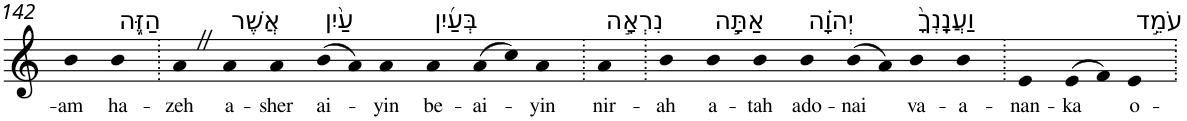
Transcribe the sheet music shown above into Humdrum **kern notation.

**kern	**text
*part1	*part1
*staff1	*staff1
*I"Piano	*
*I'Pno	*
!!LO:PB:g=z
*clefG2	*
*k[]	*
=142	=142
!	!LO:LY:b
4b	-am
!LO:TX:a:t=הַזֶּ֑ה	!
!	!LO:LY:b
4b	ha-
=143.	=143.
!	!LO:LY:b
4aZ	-zeh
!LO:TX:a:t=אֲשֶׁר	!
!	!LO:LY:b
4a	a-
!	!LO:LY:b
4a	-sher
!LO:TX:a:t=עַ֨יִן	!
!	!LO:LY:b
(>8b	ai-
8a)	.
!	!LO:LY:b
4a	-yin
!LO:TX:a:t=בְּעַ֜יִן	!
!	!LO:LY:b
4a	be-
!	!LO:LY:b
(>8a	-ai-
8cc)	.
!	!LO:LY:b
4a	-yin
=144.	=144.
!LO:TX:a:t=נִרְאָ֣ה	!
!	!LO:LY:b
4a	nir-
=145.	=145.
!	!LO:LY:b
4b	-ah
!LO:TX:a:t=אַתָּ֣ה	!
!	!LO:LY:b
4b	a-
!	!LO:LY:b
4b	-tah
!LO:TX:a:t=יְהוָ֗ה	!
!	!LO:LY:b
4b	ado-
!	!LO:LY:b
(>8b	-nai
8a)	.
!LO:TX:a:t=וַעֲנָֽנְךָ֙	!
!	!LO:LY:b
4b	va-
!	!LO:LY:b
4b	-a-
=146.	=146.
!	!LO:LY:b
4e	-nan-
!	!LO:LY:b
(>8e	-ka
8f)	.
!LO:TX:a:t=עֹמֵ֣ד	!
!	!LO:LY:b
4e	o-
=.	=.
*-	*-
